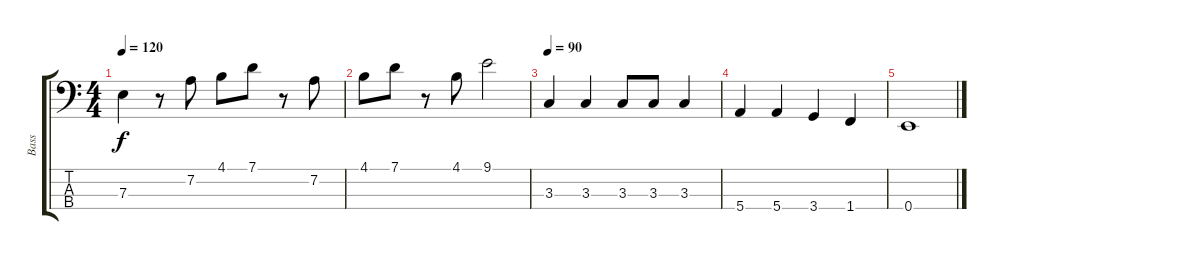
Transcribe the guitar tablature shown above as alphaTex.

\track ("Bass" "Bass") {instrument electricbassfinger}
\staff {score tabs}
\tuning (G2 D2 A1 E1) {hide}
\ts (4 4)
\tempo 120
\clef f4
\ks c
7.3.4{dy f} r.8 7.2.8 4.1.8 7.1.8 r.8 7.2.8 |
4.1.8 7.1.8 r.8 4.1.8 9.1.2 |
\tempo 90
3.3.4 3.3.4 3.3.8 3.3.8 3.3.4 |
5.4.4 5.4.4 3.4.4 1.4.4 |
0.4.1
